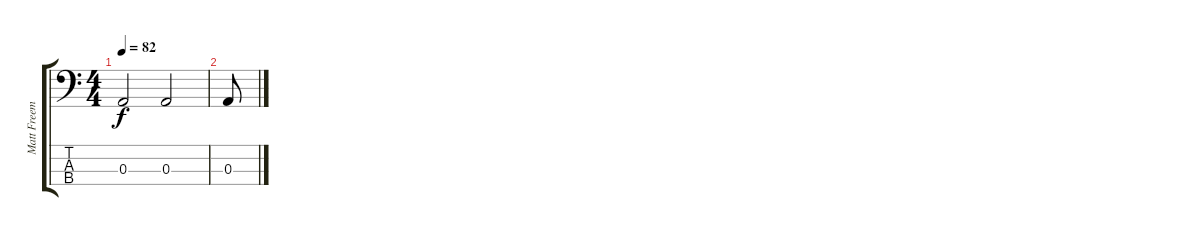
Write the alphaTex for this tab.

\track ("Matt Freeman" "Matt Freem") {instrument electricbassfinger}
\staff {score tabs}
\tuning (G2 D2 A1 E1) {hide}
\ts (4 4)
\tempo 82
\clef f4
\ks c
0.3.2{dy f} 0.3.2 |
0.3.8
